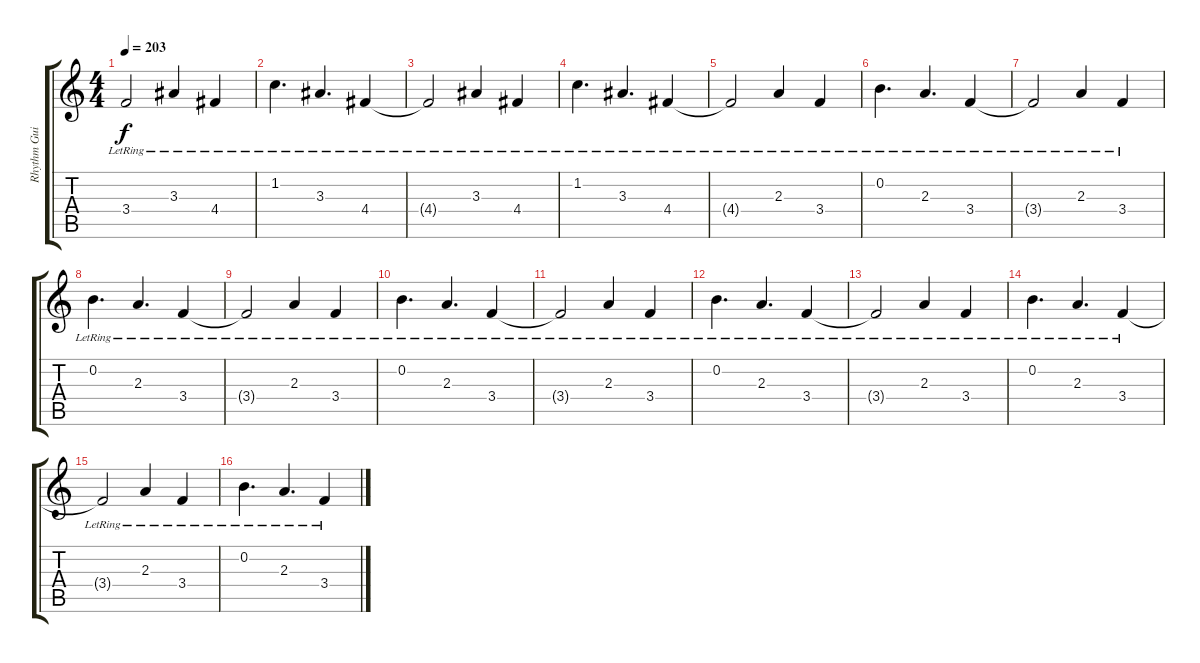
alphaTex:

\track ("Rhythm Guitar" "Rhythm Gui") {instrument overdrivenguitar}
\staff {score tabs}
\tuning (E4 B3 G3 D3 A2 E2) {hide}
\ts (4 4)
\tempo 203
\clef g2
\ks c
3.4{lr t}.2{dy f} 3.3{lr}.4 4.4{lr}.4 |
1.2{lr}.4{d} 3.3{lr}.4{d} 4.4{lr}.4 |
4.4{lr t}.2 3.3{lr}.4 4.4{lr}.4 |
1.2{lr}.4{d} 3.3{lr}.4{d} 4.4{lr}.4 |
4.4{lr t}.2 2.3{lr}.4 3.4{lr}.4 |
0.2{lr}.4{d} 2.3{lr}.4{d} 3.4{lr}.4 |
3.4{lr t}.2 2.3{lr}.4 3.4{lr}.4 |
0.2{lr}.4{d} 2.3{lr}.4{d} 3.4{lr}.4 |
3.4{lr t}.2 2.3{lr}.4 3.4{lr}.4 |
0.2{lr}.4{d} 2.3{lr}.4{d} 3.4{lr}.4 |
3.4{lr t}.2 2.3{lr}.4 3.4{lr}.4 |
0.2{lr}.4{d} 2.3{lr}.4{d} 3.4{lr}.4 |
3.4{lr t}.2 2.3{lr}.4 3.4{lr}.4 |
0.2{lr}.4{d} 2.3{lr}.4{d} 3.4{lr}.4 |
3.4{lr t}.2 2.3{lr}.4 3.4{lr}.4 |
0.2{lr}.4{d} 2.3{lr}.4{d} 3.4{lr}.4
